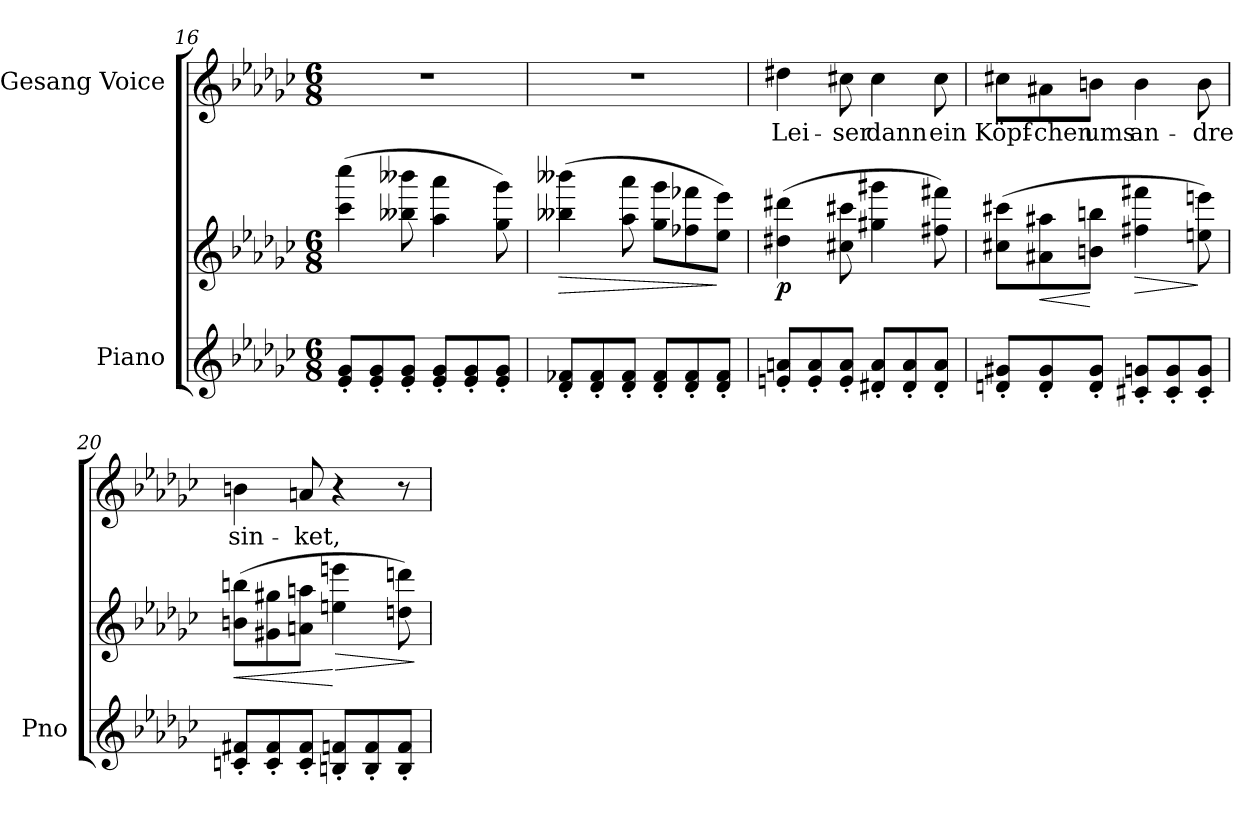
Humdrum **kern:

**kern	**kern	**dynam	**kern	**text
*part2	*part2	*part2	*part1	*part1
*staff3	*staff2	*staff2/3	*staff1	*staff1
*I"Piano	*	*	*I"Gesang Voice	*
*I'Pno	*	*	*	*
*clefG2	*clefG2	*	*clefG2	*
*k[b-e-a-d-g-c-]	*k[b-e-a-d-g-c-]	*	*k[b-e-a-d-g-c-]	*
*M6/8	*M6/8	*	*M6/8	*
=16	=16	=16	=16	=16
8e-/' 8g-/'L	(4ccc-\ 4cccc-\	.	2.r	.
8e-/' 8g-/'	.	.	.	.
8e-/' 8g-/'J	8bb--X\ 8bbb--X\	.	.	.
8e-/' 8g-/'L	4aa-\ 4aaa-\	.	.	.
8e-/' 8g-/'	.	.	.	.
8e-/' 8g-/'J	8gg-\ 8ggg-\)	.	.	.
=17	=17	=17	=17	=17
!	!	!LO:HP:b	!	!
8d-/' 8f-X/'L	(4bb--X\ 4bbb--X\	>	2.r	.
8d-/' 8f-/'	.	.	.	.
8d-/' 8f-/'J	8aa-\ 8aaa-\	.	.	.
8d-/' 8f-/'L	8gg-\ 8ggg-\L	.	.	.
8d-/' 8f-/'	8ff-X\ 8fff-X\	.	.	.
8d-/' 8f-/'J	8ee-\ 8eee-\J)	]	.	.
=18	=18	=18	=18	=18
!	!	!LO:DY:b	!	!
8en/' 8an/'L	(4dd#X\ 4ddd#X\	p	4dd#X\	Lei-
8e/' 8a/'	.	.	.	.
8e/' 8a/'J	8cc#X\ 8ccc#X\	.	8cc#X\	-ser
8d#X/' 8a/'L	4gg#X\ 4ggg#X\	.	4cc#\	dann
8d#/' 8a/'	.	.	.	.
8d#/' 8a/'J	8ff#X\ 8fff#X\)	.	8cc#\	ein
=19	=19	=19	=19	=19
8dn/' 8g#X/'L	(8cc#X\ 8ccc#X\L	.	8cc#X\L	Köpf-
!	!	!LO:HP:b	!	!
8d/' 8g#/'	8a#X\ 8aa#X\	<	8a#X\	-chen
8d/' 8g#/'J	8bn\ 8bbn\J	[	8bn\J	ums
!	!	!LO:HP:b	!	!
8c#X/' 8gn/'L	4ff#X\ 4fff#X\	>	4b\	an-
8c#/' 8g/'	.	.	.	.
8c#/' 8g/'J	8een\ 8eeen\)	]	8b\	-dre
=20	=20	=20	=20	=20
!	!	!LO:HP:b	!	!
8cn/' 8f#X/'L	(8bn\ 8bbn\L	<	4bn\	sin-
8c/' 8f#/'	8g#X\ 8gg#X\	.	.	.
8c/' 8f#/'J	8an\ 8aan\J	.	8an/	-ket,
!	!	!LO:HP:n=1:b	!	!
8Bn/' 8fn/'L	4een\ 4eeen\	[ >	4r	.
8B/' 8f/'	.	.	.	.
8B/' 8f/'J	8ddn\ 8dddn\)	.	8r	.
.	.	]	.	.
=	=	=	=	=
*-	*-	*-	*-	*-
